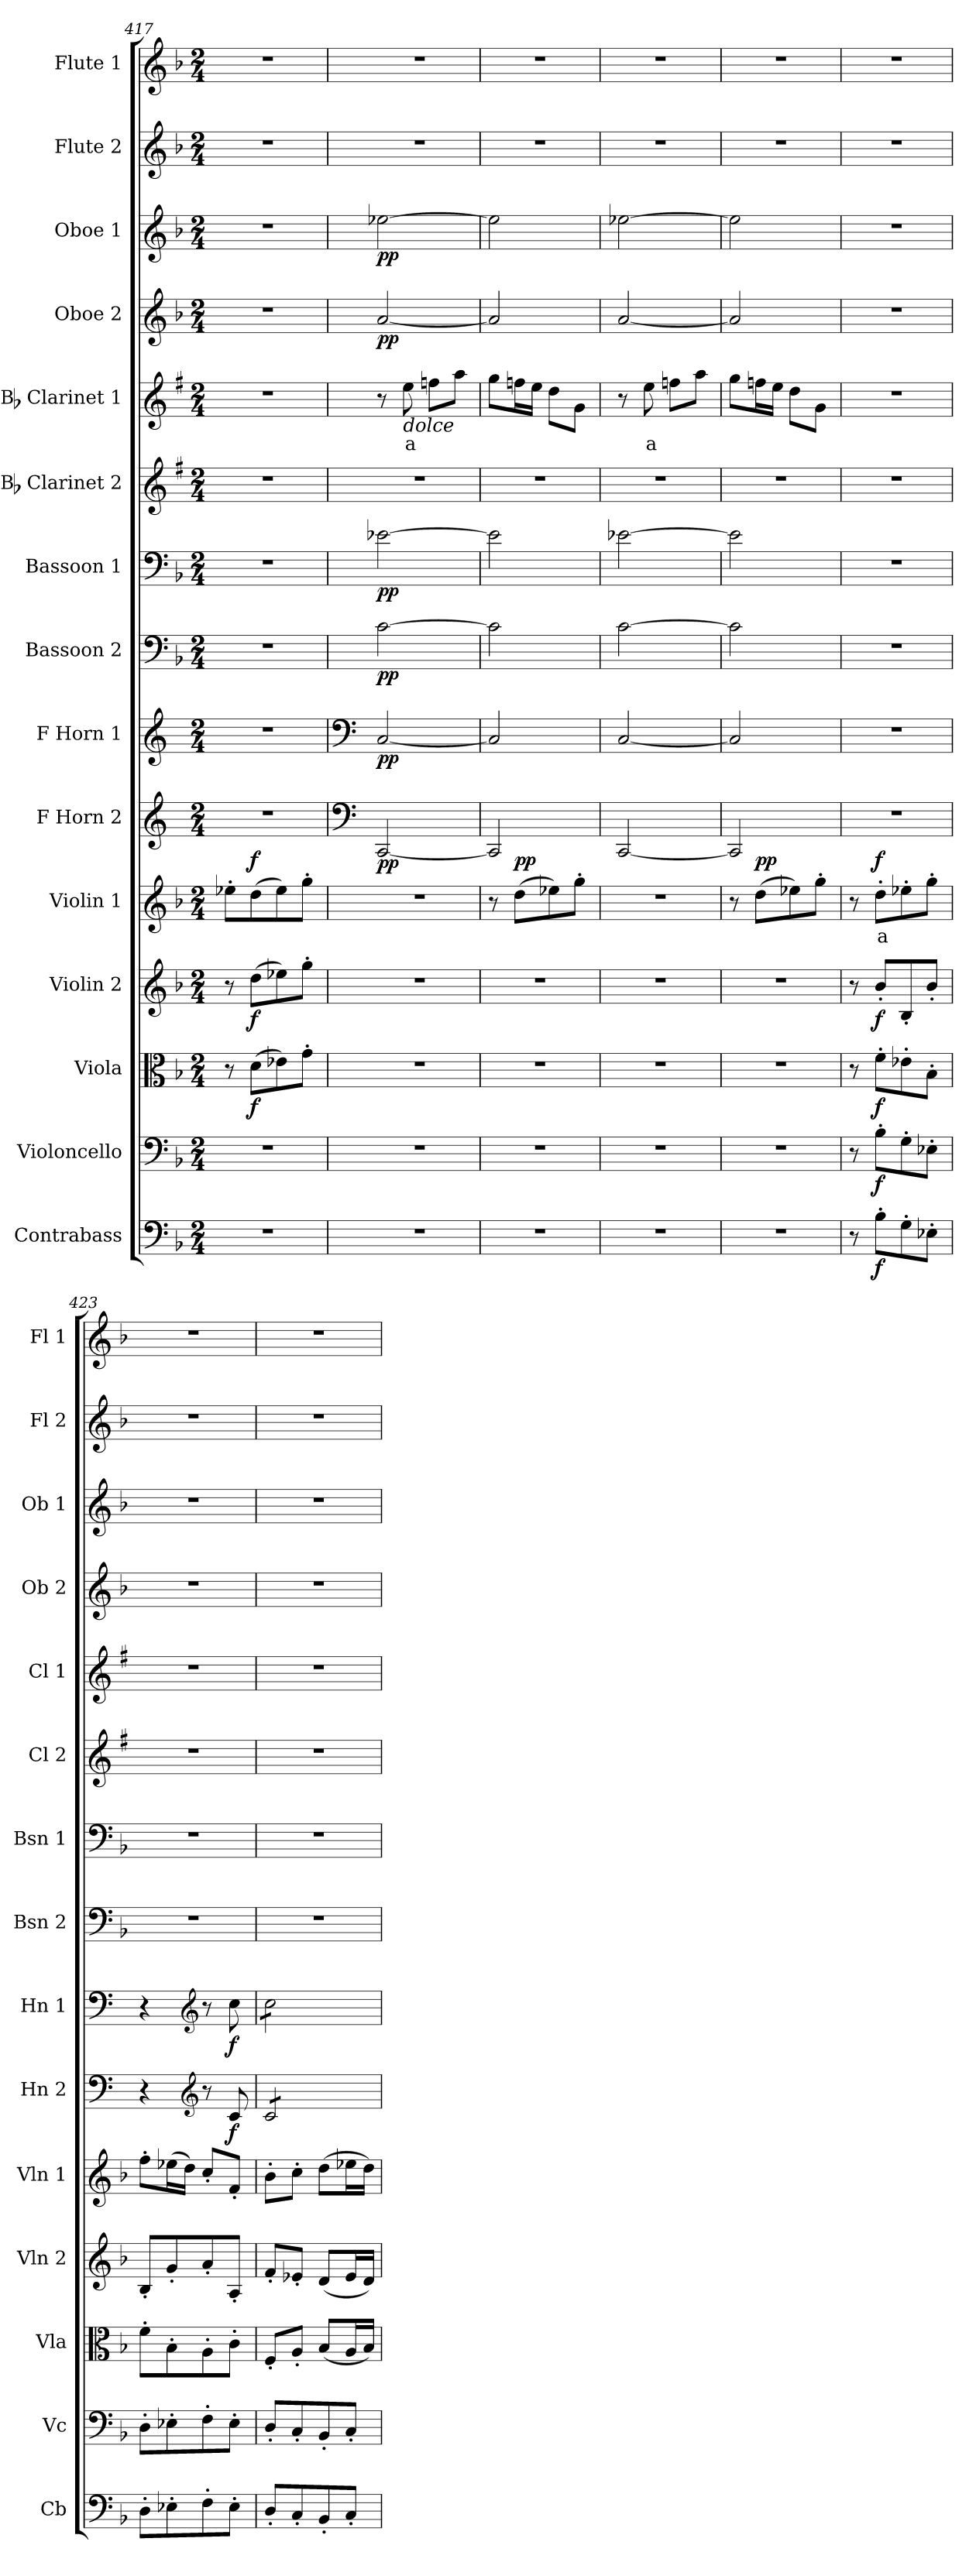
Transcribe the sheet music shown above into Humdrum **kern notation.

**kern	**dynam	**kern	**dynam	**kern	**dynam	**kern	**dynam	**kern	**text	**dynam	**kern	**dynam	**kern	**dynam	**kern	**dynam	**kern	**dynam	**kern	**kern	**text	**kern	**dynam	**kern	**dynam	**kern	**kern
*part15	*part15	*part14	*part14	*part13	*part13	*part12	*part12	*part11	*part11	*part11	*part10	*part10	*part9	*part9	*part8	*part8	*part7	*part7	*part6	*part5	*part5	*part4	*part4	*part3	*part3	*part2	*part1
*staff15	*staff15	*staff14	*staff14	*staff13	*staff13	*staff12	*staff12	*staff11	*staff11	*staff11	*staff10	*staff10	*staff9	*staff9	*staff8	*staff8	*staff7	*staff7	*staff6	*staff5	*staff5	*staff4	*staff4	*staff3	*staff3	*staff2	*staff1
*I"Contrabass	*	*I"Violoncello	*	*I"Viola	*	*I"Violin 2	*	*I"Violin 1	*	*	*I"F Horn 2	*	*I"F Horn 1	*	*I"Bassoon 2	*	*I"Bassoon 1	*	*I"Bb Clarinet 2	*I"Bb Clarinet 1	*	*I"Oboe 2	*	*I"Oboe 1	*	*I"Flute 2	*I"Flute 1
*I'Cb	*	*I'Vc	*	*I'Vla	*	*I'Vln 2	*	*I'Vln 1	*	*	*I'Hn 2	*	*I'Hn 1	*	*I'Bsn 2	*	*I'Bsn 1	*	*I'Cl 2	*I'Cl 1	*	*I'Ob 2	*	*I'Ob 1	*	*I'Fl 2	*I'Fl 1
*clefF4	*	*clefF4	*	*clefC3	*	*clefG2	*	*clefG2	*	*	*clefG2	*	*clefG2	*	*clefF4	*	*clefF4	*	*clefG2	*clefG2	*	*clefG2	*	*clefG2	*	*clefG2	*clefG2
*ITrd7c12	*	*	*	*	*	*	*	*	*	*	*ITrd4c7	*	*ITrd4c7	*	*	*	*	*	*ITrd1c2	*ITrd1c2	*	*	*	*	*	*	*
*k[b-]	*	*k[b-]	*	*k[b-]	*	*k[b-]	*	*k[b-]	*	*	*k[b-]	*	*k[b-]	*	*k[b-]	*	*k[b-]	*	*k[b-]	*k[b-]	*	*k[b-]	*	*k[b-]	*	*k[b-]	*k[b-]
*M2/4	*	*M2/4	*	*M2/4	*	*M2/4	*	*M2/4	*	*	*M2/4	*	*M2/4	*	*M2/4	*	*M2/4	*	*M2/4	*M2/4	*	*M2/4	*	*M2/4	*	*M2/4	*M2/4
=417	=417	=417	=417	=417	=417	=417	=417	=417	=417	=417	=417	=417	=417	=417	=417	=417	=417	=417	=417	=417	=417	=417	=417	=417	=417	=417	=417
2r	.	2r	.	8r	.	8r	.	8ee-X'\L	.	.	2r	.	2r	.	2r	.	2r	.	2r	2r	.	2r	.	2r	.	2r	2r
!	!	!	!	!	!LO:DY:b	!	!LO:DY:b	!	!	!LO:DY:b	!	!	!	!	!	!	!	!	!	!	!	!	!	!	!	!	!
.	.	.	.	(8d\L	f	(8dd\L	f	(8dd\	.	f	.	.	.	.	.	.	.	.	.	.	.	.	.	.	.	.	.
.	.	.	.	8e-X\)	.	8ee-X\)	.	8ee-\)	.	.	.	.	.	.	.	.	.	.	.	.	.	.	.	.	.	.	.
.	.	.	.	8g'\J	.	8gg'\J	.	8gg'\J	.	.	.	.	.	.	.	.	.	.	.	.	.	.	.	.	.	.	.
=418	=418	=418	=418	=418	=418	=418	=418	=418	=418	=418	=418	=418	=418	=418	=418	=418	=418	=418	=418	=418	=418	=418	=418	=418	=418	=418	=418
*	*	*	*	*	*	*	*	*	*	*	*clefF4	*	*clefF4	*	*	*	*	*	*	*	*	*	*	*	*	*	*
!	!	!	!	!	!	!	!	!	!	!	!	!LO:DY:b	!	!LO:DY:b	!	!LO:DY:b	!	!LO:DY:b	!	!	!	!	!LO:DY:b	!	!LO:DY:b	!	!
2r	.	2r	.	2r	.	2r	.	2r	.	.	[2FFF/	pp	[2FF/	pp	[2c\	pp	[2e-X\	pp	2r	8r	.	[2a/	pp	[2ee-X\	pp	2r	2r
!	!	!	!	!	!	!	!	!	!	!	!	!	!	!	!	!	!	!	!	!LO:TX:b:i:t=dolce	!	!	!	!	!	!	!
!	!	!	!	!	!	!	!	!	!	!	!	!	!	!	!	!	!	!	!	!	!LO:LY:b:color=#FF0000	!	!	!	!	!	!
.	.	.	.	.	.	.	.	.	.	.	.	.	.	.	.	.	.	.	.	8dd\	a	.	.	.	.	.	.
.	.	.	.	.	.	.	.	.	.	.	.	.	.	.	.	.	.	.	.	8ee-X\L	.	.	.	.	.	.	.
.	.	.	.	.	.	.	.	.	.	.	.	.	.	.	.	.	.	.	.	8gg\J	.	.	.	.	.	.	.
=419	=419	=419	=419	=419	=419	=419	=419	=419	=419	=419	=419	=419	=419	=419	=419	=419	=419	=419	=419	=419	=419	=419	=419	=419	=419	=419	=419
2r	.	2r	.	2r	.	2r	.	8r	.	.	2FFF/]	.	2FF/]	.	2c\]	.	2e-\]	.	2r	8ff\L	.	2a/]	.	2ee-\]	.	2r	2r
!	!	!	!	!	!	!	!	!	!	!LO:DY:b	!	!	!	!	!	!	!	!	!	!	!	!	!	!	!	!	!
.	.	.	.	.	.	.	.	(8dd\L	.	pp	.	.	.	.	.	.	.	.	.	16ee-X\L	.	.	.	.	.	.	.
.	.	.	.	.	.	.	.	.	.	.	.	.	.	.	.	.	.	.	.	16dd\JJ	.	.	.	.	.	.	.
.	.	.	.	.	.	.	.	8ee-X\)	.	.	.	.	.	.	.	.	.	.	.	8cc\L	.	.	.	.	.	.	.
.	.	.	.	.	.	.	.	8gg'\J	.	.	.	.	.	.	.	.	.	.	.	8f\J	.	.	.	.	.	.	.
=420	=420	=420	=420	=420	=420	=420	=420	=420	=420	=420	=420	=420	=420	=420	=420	=420	=420	=420	=420	=420	=420	=420	=420	=420	=420	=420	=420
2r	.	2r	.	2r	.	2r	.	2r	.	.	[2FFF/	.	[2FF/	.	[2c\	.	[2e-X\	.	2r	8r	.	[2a/	.	[2ee-X\	.	2r	2r
!	!	!	!	!	!	!	!	!	!	!	!	!	!	!	!	!	!	!	!	!	!LO:LY:b:color=#FF0000	!	!	!	!	!	!
.	.	.	.	.	.	.	.	.	.	.	.	.	.	.	.	.	.	.	.	8dd\	a	.	.	.	.	.	.
.	.	.	.	.	.	.	.	.	.	.	.	.	.	.	.	.	.	.	.	8ee-X\L	.	.	.	.	.	.	.
.	.	.	.	.	.	.	.	.	.	.	.	.	.	.	.	.	.	.	.	8gg\J	.	.	.	.	.	.	.
=421	=421	=421	=421	=421	=421	=421	=421	=421	=421	=421	=421	=421	=421	=421	=421	=421	=421	=421	=421	=421	=421	=421	=421	=421	=421	=421	=421
2r	.	2r	.	2r	.	2r	.	8r	.	.	2FFF/]	.	2FF/]	.	2c\]	.	2e-\]	.	2r	8ff\L	.	2a/]	.	2ee-\]	.	2r	2r
!	!	!	!	!	!	!	!	!	!	!LO:DY:b	!	!	!	!	!	!	!	!	!	!	!	!	!	!	!	!	!
.	.	.	.	.	.	.	.	(8dd\L	.	pp	.	.	.	.	.	.	.	.	.	16ee-X\L	.	.	.	.	.	.	.
.	.	.	.	.	.	.	.	.	.	.	.	.	.	.	.	.	.	.	.	16dd\JJ	.	.	.	.	.	.	.
.	.	.	.	.	.	.	.	8ee-X\)	.	.	.	.	.	.	.	.	.	.	.	8cc\L	.	.	.	.	.	.	.
.	.	.	.	.	.	.	.	8gg'\J	.	.	.	.	.	.	.	.	.	.	.	8f\J	.	.	.	.	.	.	.
=422	=422	=422	=422	=422	=422	=422	=422	=422	=422	=422	=422	=422	=422	=422	=422	=422	=422	=422	=422	=422	=422	=422	=422	=422	=422	=422	=422
8r	.	8r	.	8r	.	8r	.	8r	.	.	2r	.	2r	.	2r	.	2r	.	2r	2r	.	2r	.	2r	.	2r	2r
!	!LO:DY:b	!	!LO:DY:b	!	!LO:DY:b	!	!LO:DY:b	!	!LO:LY:b:color=#FF0000	!LO:DY:b	!	!	!	!	!	!	!	!	!	!	!	!	!	!	!	!	!
8BB-'\L	f	8B-'\L	f	8f'\L	f	8b-'/L	f	8dd'\L	a	f	.	.	.	.	.	.	.	.	.	.	.	.	.	.	.	.	.
8GG'\	.	8G'\	.	8e-X'\	.	8B-'/	.	8ee-X'\	.	.	.	.	.	.	.	.	.	.	.	.	.	.	.	.	.	.	.
8EE-X'\J	.	8E-X'\J	.	8B-'\J	.	8b-'/J	.	8gg'\J	.	.	.	.	.	.	.	.	.	.	.	.	.	.	.	.	.	.	.
=423	=423	=423	=423	=423	=423	=423	=423	=423	=423	=423	=423	=423	=423	=423	=423	=423	=423	=423	=423	=423	=423	=423	=423	=423	=423	=423	=423
8DD'\L	.	8D'\L	.	8f'\L	.	8B-'/L	.	8ff'\L	.	.	4r	.	4r	.	2r	.	2r	.	2r	2r	.	2r	.	2r	.	2r	2r
8EE-X'\	.	8E-X'\	.	8B-'\	.	8g'/	.	(16ee-X\L	.	.	.	.	.	.	.	.	.	.	.	.	.	.	.	.	.	.	.
.	.	.	.	.	.	.	.	16dd\JJ)	.	.	.	.	.	.	.	.	.	.	.	.	.	.	.	.	.	.	.
*	*	*	*	*	*	*	*	*	*	*	*clefG2	*	*clefG2	*	*	*	*	*	*	*	*	*	*	*	*	*	*
8FF'\	.	8F'\	.	8A'\	.	8a'/	.	8cc'/L	.	.	8r	.	8r	.	.	.	.	.	.	.	.	.	.	.	.	.	.
!	!	!	!	!	!	!	!	!	!	!	!	!LO:DY:b	!	!LO:DY:b	!	!	!	!	!	!	!	!	!	!	!	!	!
8EE-'\J	.	8E-'\J	.	8c'\J	.	8A'/J	.	8f'/J	.	.	8F/	f	8f\	f	.	.	.	.	.	.	.	.	.	.	.	.	.
!!LO:PB:g=z
=424	=424	=424	=424	=424	=424	=424	=424	=424	=424	=424	=424	=424	=424	=424	=424	=424	=424	=424	=424	=424	=424	=424	=424	=424	=424	=424	=424
*	*	*	*	*	*	*	*	*	*	*	*tremolo	*	*	*	*	*	*	*	*	*	*	*	*	*	*	*	*
*	*	*	*	*	*	*	*	*	*	*	*	*	*tremolo	*	*	*	*	*	*	*	*	*	*	*	*	*	*
8DD'/L	.	8D'/L	.	8F'/L	.	8f'/L	.	8b-'\L	.	.	8F/L	.	8f\L	.	2r	.	2r	.	2r	2r	.	2r	.	2r	.	2r	2r
8CC'/	.	8C'/	.	8A'/J	.	8e-X'/J	.	8cc'\J	.	.	8F/	.	8f\	.	.	.	.	.	.	.	.	.	.	.	.	.	.
8BBB-'/	.	8BB-'/	.	(8B-/L	.	(8d/L	.	(8dd\L	.	.	8F/	.	8f\	.	.	.	.	.	.	.	.	.	.	.	.	.	.
8CC'/J	.	8C'/J	.	16A/L	.	16e-/L	.	16ee-X\L	.	.	8F/J	.	8f\J	.	.	.	.	.	.	.	.	.	.	.	.	.	.
*	*	*	*	*	*	*	*	*	*	*	*	*	*Xtremolo	*	*	*	*	*	*	*	*	*	*	*	*	*	*
*	*	*	*	*	*	*	*	*	*	*	*Xtremolo	*	*	*	*	*	*	*	*	*	*	*	*	*	*	*	*
.	.	.	.	16B-/JJ)	.	16d/JJ)	.	16dd\JJ)	.	.	.	.	.	.	.	.	.	.	.	.	.	.	.	.	.	.	.
=	=	=	=	=	=	=	=	=	=	=	=	=	=	=	=	=	=	=	=	=	=	=	=	=	=	=	=
*-	*-	*-	*-	*-	*-	*-	*-	*-	*-	*-	*-	*-	*-	*-	*-	*-	*-	*-	*-	*-	*-	*-	*-	*-	*-	*-	*-
